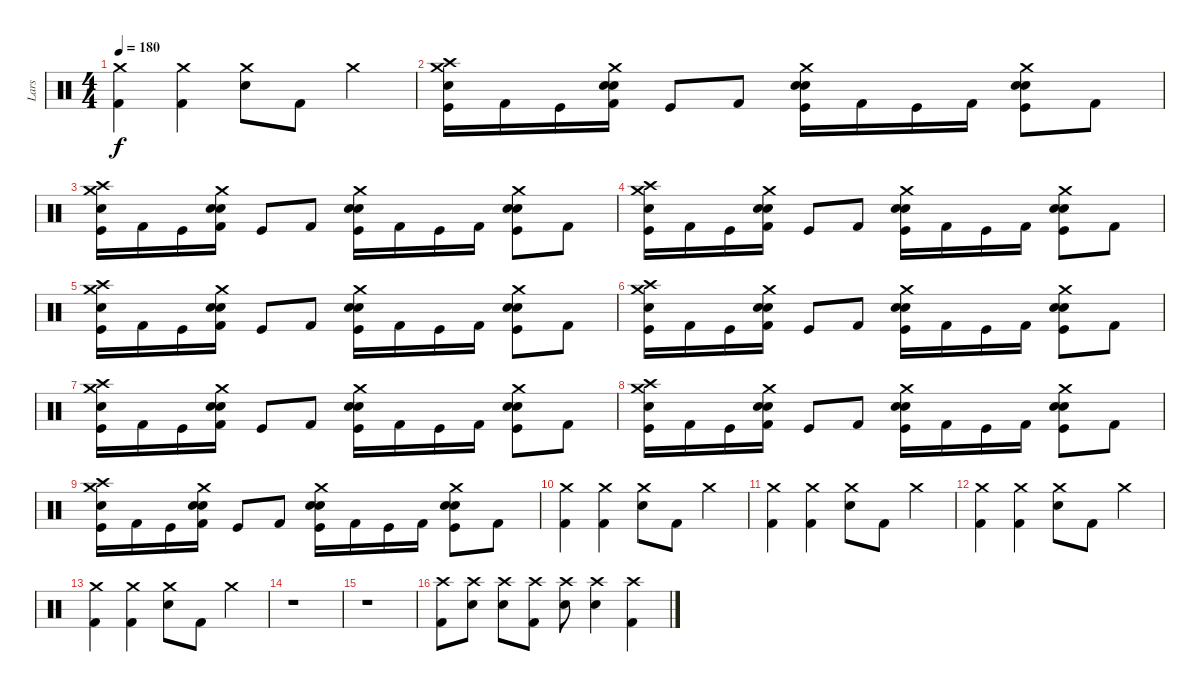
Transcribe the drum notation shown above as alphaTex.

\track ("Lars" "Lars") {instrument percussion}
\staff {score}
\articulation defaults
\ts (4 4)
\tempo 180
\clef neutral
\ks c
("Crash medium (hit)" "Kick (hit) 2").4{dy f} ("Crash medium (hit)" "Kick (hit) 2").4 ("Crash medium (hit)" "Electric Snare (hit)").8 "Kick (hit) 2".8 "Crash medium (hit)".4 |
("Snare (hit) 2" "Crash medium (hit)" "Crash high (hit)" "Kick (hit)").16 "Kick (hit) 2".16 "Kick (hit)".16 ("Snare (hit) 2" "Crash medium (hit)" "Electric Snare (hit)" "Kick (hit) 2").16 "Kick (hit)".8 "Kick (hit) 2".8 ("Snare (hit) 2" "Crash medium (hit)" "Electric Snare (hit)" "Kick (hit)").16 "Kick (hit) 2".16 "Kick (hit)".16 "Kick (hit) 2".16 ("Snare (hit) 2" "Crash medium (hit)" "Electric Snare (hit)" "Kick (hit)").8 "Kick (hit) 2".8 |
("Snare (hit) 2" "Crash medium (hit)" "Crash high (hit)" "Kick (hit)").16 "Kick (hit) 2".16 "Kick (hit)".16 ("Snare (hit) 2" "Crash medium (hit)" "Electric Snare (hit)" "Kick (hit) 2").16 "Kick (hit)".8 "Kick (hit) 2".8 ("Snare (hit) 2" "Crash medium (hit)" "Electric Snare (hit)" "Kick (hit)").16 "Kick (hit) 2".16 "Kick (hit)".16 "Kick (hit) 2".16 ("Snare (hit) 2" "Crash medium (hit)" "Electric Snare (hit)" "Kick (hit)").8 "Kick (hit) 2".8 |
("Snare (hit) 2" "Crash medium (hit)" "Crash high (hit)" "Kick (hit)").16 "Kick (hit) 2".16 "Kick (hit)".16 ("Snare (hit) 2" "Crash medium (hit)" "Electric Snare (hit)" "Kick (hit) 2").16 "Kick (hit)".8 "Kick (hit) 2".8 ("Snare (hit) 2" "Crash medium (hit)" "Electric Snare (hit)" "Kick (hit)").16 "Kick (hit) 2".16 "Kick (hit)".16 "Kick (hit) 2".16 ("Snare (hit) 2" "Crash medium (hit)" "Electric Snare (hit)" "Kick (hit)").8 "Kick (hit) 2".8 |
("Snare (hit) 2" "Crash medium (hit)" "Crash high (hit)" "Kick (hit)").16 "Kick (hit) 2".16 "Kick (hit)".16 ("Snare (hit) 2" "Crash medium (hit)" "Electric Snare (hit)" "Kick (hit) 2").16 "Kick (hit)".8 "Kick (hit) 2".8 ("Snare (hit) 2" "Crash medium (hit)" "Electric Snare (hit)" "Kick (hit)").16 "Kick (hit) 2".16 "Kick (hit)".16 "Kick (hit) 2".16 ("Snare (hit) 2" "Crash medium (hit)" "Electric Snare (hit)" "Kick (hit)").8 "Kick (hit) 2".8 |
("Snare (hit) 2" "Crash medium (hit)" "Crash high (hit)" "Kick (hit)").16 "Kick (hit) 2".16 "Kick (hit)".16 ("Snare (hit) 2" "Crash medium (hit)" "Electric Snare (hit)" "Kick (hit) 2").16 "Kick (hit)".8 "Kick (hit) 2".8 ("Snare (hit) 2" "Crash medium (hit)" "Electric Snare (hit)" "Kick (hit)").16 "Kick (hit) 2".16 "Kick (hit)".16 "Kick (hit) 2".16 ("Snare (hit) 2" "Crash medium (hit)" "Electric Snare (hit)" "Kick (hit)").8 "Kick (hit) 2".8 |
("Snare (hit) 2" "Crash medium (hit)" "Crash high (hit)" "Kick (hit)").16 "Kick (hit) 2".16 "Kick (hit)".16 ("Snare (hit) 2" "Crash medium (hit)" "Electric Snare (hit)" "Kick (hit) 2").16 "Kick (hit)".8 "Kick (hit) 2".8 ("Snare (hit) 2" "Crash medium (hit)" "Electric Snare (hit)" "Kick (hit)").16 "Kick (hit) 2".16 "Kick (hit)".16 "Kick (hit) 2".16 ("Snare (hit) 2" "Crash medium (hit)" "Electric Snare (hit)" "Kick (hit)").8 "Kick (hit) 2".8 |
("Snare (hit) 2" "Crash medium (hit)" "Crash high (hit)" "Kick (hit)").16 "Kick (hit) 2".16 "Kick (hit)".16 ("Snare (hit) 2" "Crash medium (hit)" "Electric Snare (hit)" "Kick (hit) 2").16 "Kick (hit)".8 "Kick (hit) 2".8 ("Snare (hit) 2" "Crash medium (hit)" "Electric Snare (hit)" "Kick (hit)").16 "Kick (hit) 2".16 "Kick (hit)".16 "Kick (hit) 2".16 ("Snare (hit) 2" "Crash medium (hit)" "Electric Snare (hit)" "Kick (hit)").8 "Kick (hit) 2".8 |
("Snare (hit) 2" "Crash medium (hit)" "Crash high (hit)" "Kick (hit)").16 "Kick (hit) 2".16 "Kick (hit)".16 ("Snare (hit) 2" "Crash medium (hit)" "Electric Snare (hit)" "Kick (hit) 2").16 "Kick (hit)".8 "Kick (hit) 2".8 ("Snare (hit) 2" "Crash medium (hit)" "Electric Snare (hit)" "Kick (hit)").16 "Kick (hit) 2".16 "Kick (hit)".16 "Kick (hit) 2".16 ("Snare (hit) 2" "Crash medium (hit)" "Electric Snare (hit)" "Kick (hit)").8 "Kick (hit) 2".8 |
("Crash medium (hit)" "Kick (hit) 2").4 ("Crash medium (hit)" "Kick (hit) 2").4 ("Crash medium (hit)" "Electric Snare (hit)").8 "Kick (hit) 2".8 "Crash medium (hit)".4 |
("Crash medium (hit)" "Kick (hit) 2").4 ("Crash medium (hit)" "Kick (hit) 2").4 ("Crash medium (hit)" "Electric Snare (hit)").8 "Kick (hit) 2".8 "Crash medium (hit)".4 |
("Crash medium (hit)" "Kick (hit) 2").4 ("Crash medium (hit)" "Kick (hit) 2").4 ("Crash medium (hit)" "Electric Snare (hit)").8 "Kick (hit) 2".8 "Crash medium (hit)".4 |
("Crash medium (hit)" "Kick (hit) 2").4 ("Crash medium (hit)" "Kick (hit) 2").4 ("Crash medium (hit)" "Electric Snare (hit)").8 "Kick (hit) 2".8 "Crash medium (hit)".4 |
r.1 |
r.1 |
("Crash high (hit)" "Kick (hit) 2").8 ("Crash high (hit)" "Electric Snare (hit)").8 ("Crash high (hit)" "Electric Snare (hit)").8 ("Crash high (hit)" "Kick (hit) 2").8 ("Crash high (hit)" "Electric Snare (hit)").8 ("Crash high (hit)" "Electric Snare (hit)").4 ("Crash high (hit)" "Kick (hit) 2").4
